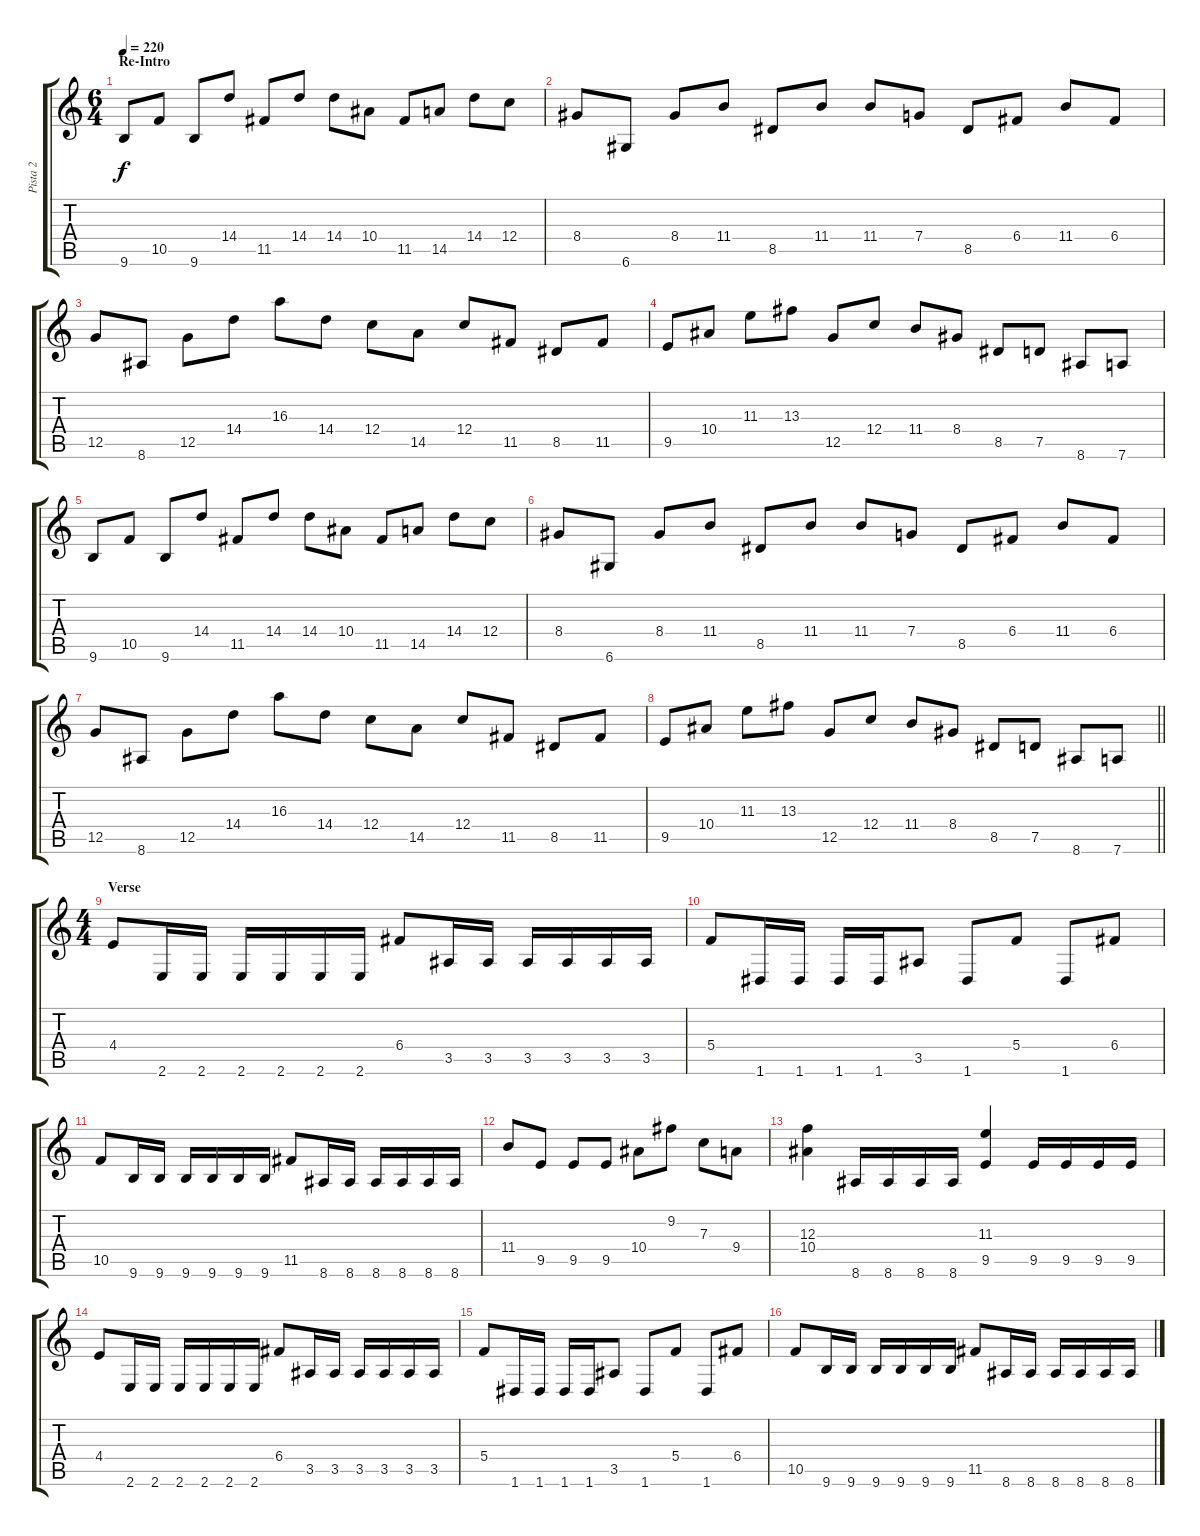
\track ("Pista 2" "Pista 2") {instrument distortionguitar}
\staff {score tabs}
\tuning (D4 A3 F3 C3 G2 D2) {hide}
\ts (6 4)
\section ("" "Re-Intro")
\tempo 220
\clef g2
\ks c
9.6.8{dy f} 10.5.8 9.6.8 14.4.8 11.5.8 14.4.8 14.4.8 10.4.8 11.5.8 14.5.8 14.4.8 12.4.8 |
8.4.8 6.6.8 8.4.8 11.4.8 8.5.8 11.4.8 11.4.8 7.4.8 8.5.8 6.4.8 11.4.8 6.4.8 |
12.5.8 8.6.8 12.5.8 14.4.8 16.3.8 14.4.8 12.4.8 14.5.8 12.4.8 11.5.8 8.5.8 11.5.8 |
9.5.8 10.4.8 11.3.8 13.3.8 12.5.8 12.4.8 11.4.8 8.4.8 8.5.8 7.5.8 8.6.8 7.6.8 |
9.6.8 10.5.8 9.6.8 14.4.8 11.5.8 14.4.8 14.4.8 10.4.8 11.5.8 14.5.8 14.4.8 12.4.8 |
8.4.8 6.6.8 8.4.8 11.4.8 8.5.8 11.4.8 11.4.8 7.4.8 8.5.8 6.4.8 11.4.8 6.4.8 |
12.5.8 8.6.8 12.5.8 14.4.8 16.3.8 14.4.8 12.4.8 14.5.8 12.4.8 11.5.8 8.5.8 11.5.8 |
\barLineRight lightlight
9.5.8 10.4.8 11.3.8 13.3.8 12.5.8 12.4.8 11.4.8 8.4.8 8.5.8 7.5.8 8.6.8 7.6.8 |
\ts (4 4)
\section ("" "Verse")
4.4.8 2.6.16 2.6.16 2.6.16 2.6.16 2.6.16 2.6.16 6.4.8 3.5.16 3.5.16 3.5.16 3.5.16 3.5.16 3.5.16 |
5.4.8 1.6.16 1.6.16 1.6.16 1.6.16 3.5.8 1.6.8 5.4.8 1.6.8 6.4.8 |
10.5.8 9.6.16 9.6.16 9.6.16 9.6.16 9.6.16 9.6.16 11.5.8 8.6.16 8.6.16 8.6.16 8.6.16 8.6.16 8.6.16 |
11.4.8 9.5.8 9.5.8 9.5.8 10.4.8 9.2.8 7.3.8 9.4.8 |
(12.3 10.4).4 8.6.16 8.6.16 8.6.16 8.6.16 (11.3 9.5).4 9.5.16 9.5.16 9.5.16 9.5.16 |
4.4.8 2.6.16 2.6.16 2.6.16 2.6.16 2.6.16 2.6.16 6.4.8 3.5.16 3.5.16 3.5.16 3.5.16 3.5.16 3.5.16 |
5.4.8 1.6.16 1.6.16 1.6.16 1.6.16 3.5.8 1.6.8 5.4.8 1.6.8 6.4.8 |
10.5.8 9.6.16 9.6.16 9.6.16 9.6.16 9.6.16 9.6.16 11.5.8 8.6.16 8.6.16 8.6.16 8.6.16 8.6.16 8.6.16
